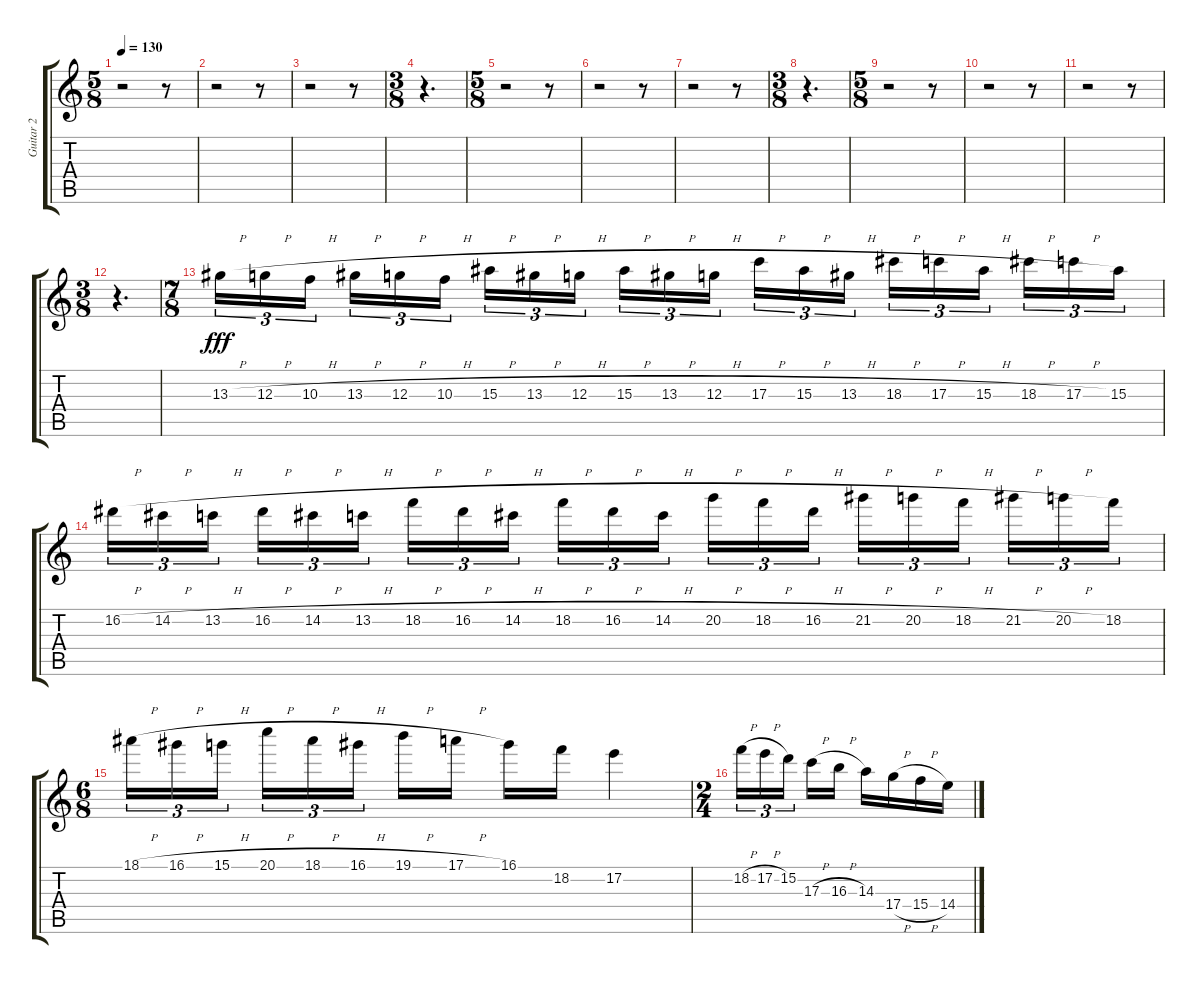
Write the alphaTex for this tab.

\track ("Guitar 2" "Guitar 2") {instrument distortionguitar}
\staff {score tabs}
\tuning (E4 B3 G3 D3 A2 E2) {hide}
\ts (5 8)
\tempo 130
\clef g2
\ks c
r.2{dy f} r.8 |
r.2 r.8 |
r.2 r.8 |
\ts (3 8)
r.4{d} |
\ts (5 8)
r.2 r.8 |
r.2 r.8 |
r.2 r.8 |
\ts (3 8)
r.4{d} |
\ts (5 8)
r.2 r.8 |
r.2 r.8 |
r.2 r.8 |
\ts (3 8)
r.4{d} |
\ts (7 8)
13.3{h}.16{tu (3 2) dy fff} 12.3{h}.16{tu (3 2)} 10.3{h}.16{tu (3 2)} 13.3{h}.16{tu (3 2)} 12.3{h}.16{tu (3 2)} 10.3{h}.16{tu (3 2)} 15.3{h}.16{tu (3 2)} 13.3{h}.16{tu (3 2)} 12.3{h}.16{tu (3 2)} 15.3{h}.16{tu (3 2)} 13.3{h}.16{tu (3 2)} 12.3{h}.16{tu (3 2)} 17.3{h}.16{tu (3 2)} 15.3{h}.16{tu (3 2)} 13.3{h}.16{tu (3 2)} 18.3{h}.16{tu (3 2)} 17.3{h}.16{tu (3 2)} 15.3{h}.16{tu (3 2)} 18.3{h}.16{tu (3 2)} 17.3{h}.16{tu (3 2)} 15.3.16{tu (3 2)} |
16.2{h}.16{tu (3 2)} 14.2{h}.16{tu (3 2)} 13.2{h}.16{tu (3 2)} 16.2{h}.16{tu (3 2)} 14.2{h}.16{tu (3 2)} 13.2{h}.16{tu (3 2)} 18.2{h}.16{tu (3 2)} 16.2{h}.16{tu (3 2)} 14.2{h}.16{tu (3 2)} 18.2{h}.16{tu (3 2)} 16.2{h}.16{tu (3 2)} 14.2{h}.16{tu (3 2)} 20.2{h}.16{tu (3 2)} 18.2{h}.16{tu (3 2)} 16.2{h}.16{tu (3 2)} 21.2{h}.16{tu (3 2)} 20.2{h}.16{tu (3 2)} 18.2{h}.16{tu (3 2)} 21.2{h}.16{tu (3 2)} 20.2{h}.16{tu (3 2)} 18.2.16{tu (3 2)} |
\ts (6 8)
18.1{h}.16{tu (3 2)} 16.1{h}.16{tu (3 2)} 15.1{h}.16{tu (3 2) beam splitsecondary} 20.1{h}.16{tu (3 2)} 18.1{h}.16{tu (3 2)} 16.1{h}.16{tu (3 2) beam splitsecondary} 19.1{h}.16 17.1{h}.16 16.1.16 18.2.16 17.2.4 |
\ts (2 4)
18.2{h}.16{tu (3 2)} 17.2{h}.16{tu (3 2)} 15.2.16{tu (3 2) beam splitsecondary} 17.3{h}.16 16.3{h}.16 14.3.16 17.4{h}.16 15.4{h}.16 14.4.16
